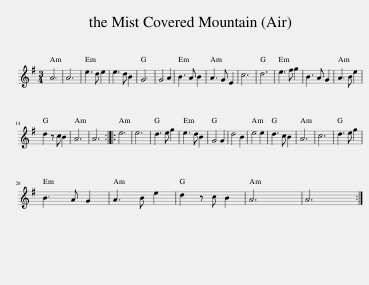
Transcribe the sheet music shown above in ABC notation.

X:1
L:1/8
M:3/4
I:linebreak $
K:G
V:1 treble
V:1
 A6 | A6 | e3 d e2 | e3 d B2 | G6 | %5
 G4 A2 | B3 A B2 | A3 G E2 | c6 | d6 | %10
 e3 f g2 | B3 A G2 | A3 B e2 |$ d2 z c B2 | A6 | %15
 A6 :: e6 | e6 | d3 e g2 | e3 d B2 | %20
 G4 G2 | d4 B2 | e4 e2 | d3 c B2 | A6 | %25
 c6 | d3 e g2 |$ B3 A G2 | A3 B e2 | d2 z c B2 | %30
 A6 | A6 :| %32
